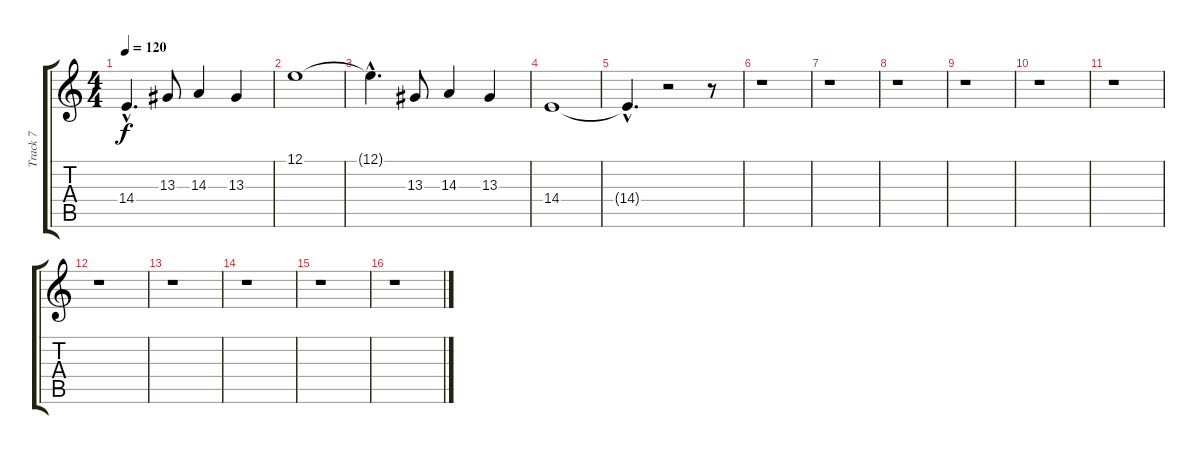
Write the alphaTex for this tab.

\track ("Track 7" "Track 7") {instrument harmonica}
\staff {score tabs}
\tuning (E4 B3 G3 D3 A2 E2) {hide}
\ts (4 4)
\tempo 120
\clef g2
\ks c
14.4{hac t}.4{d dy f} 13.3.8 14.3.4 13.3.4 |
12.1.1 |
12.1{hac t}.4{d} 13.3.8 14.3.4 13.3.4 |
14.4.1 |
14.4{hac t}.4{d} r.2 r.8 |
r.1 |
r.1 |
r.1 |
r.1 |
r.1 |
r.1 |
r.1 |
r.1 |
r.1 |
r.1 |
r.1
